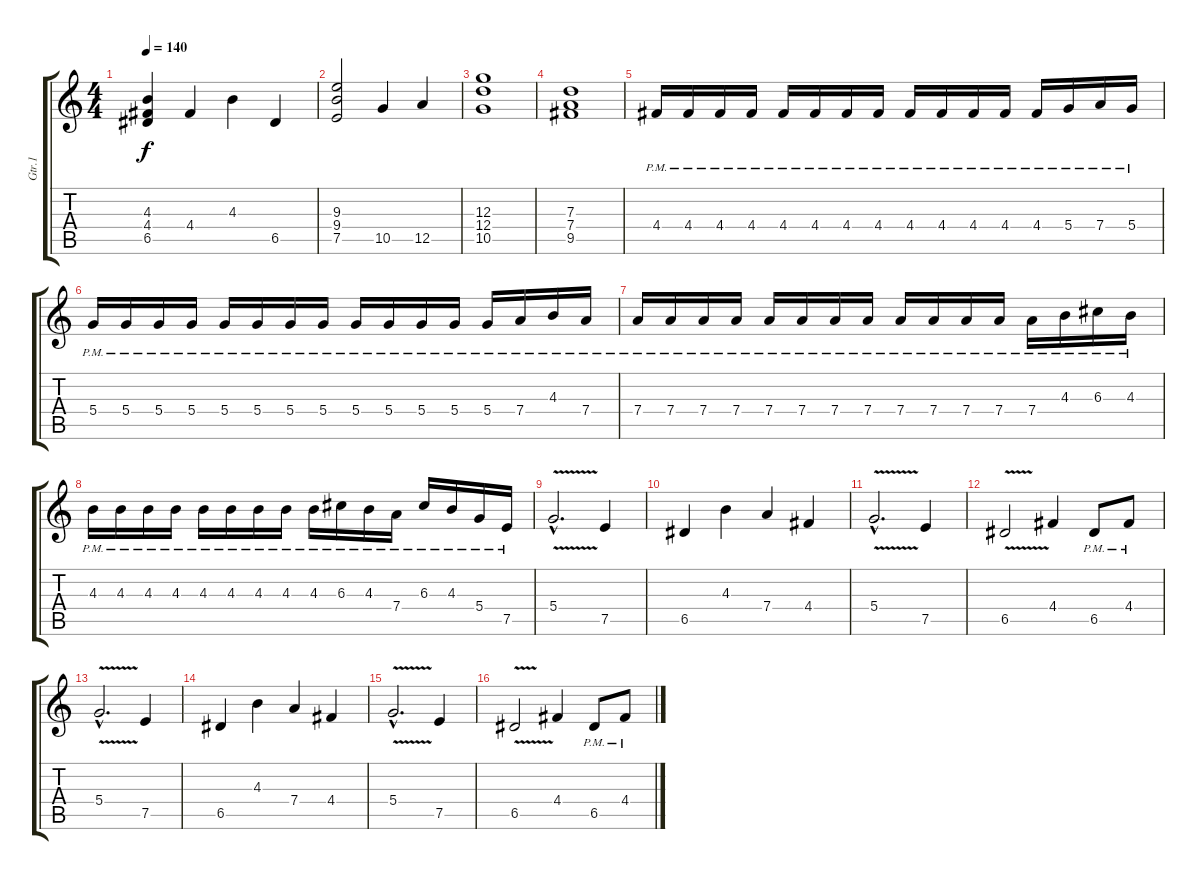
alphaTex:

\track ("Gtr.1" "Gtr.1") {instrument distortionguitar}
\staff {score tabs}
\tuning (E4 B3 G3 D3 A2 E2) {hide}
\ts (4 4)
\tempo 140
\clef g2
\ks c
(4.3 4.4 6.5).4{dy f} 4.4.4 4.3.4 6.5.4 |
(9.3 9.4 7.5).2 10.5.4 12.5.4 |
(12.3 12.4 10.5).1 |
(7.3 7.4 9.5).1 |
4.4{pm}.16 4.4{pm}.16 4.4{pm}.16 4.4{pm}.16 4.4{pm}.16 4.4{pm}.16 4.4{pm}.16 4.4{pm}.16 4.4{pm}.16 4.4{pm}.16 4.4{pm}.16 4.4{pm}.16 4.4{pm}.16 5.4{pm}.16 7.4{pm}.16 5.4{pm}.16 |
5.4{pm}.16 5.4{pm}.16 5.4{pm}.16 5.4{pm}.16 5.4{pm}.16 5.4{pm}.16 5.4{pm}.16 5.4{pm}.16 5.4{pm}.16 5.4{pm}.16 5.4{pm}.16 5.4{pm}.16 5.4{pm}.16 7.4{pm}.16 4.3{pm}.16 7.4{pm}.16 |
7.4{pm}.16 7.4{pm}.16 7.4{pm}.16 7.4{pm}.16 7.4{pm}.16 7.4{pm}.16 7.4{pm}.16 7.4{pm}.16 7.4{pm}.16 7.4{pm}.16 7.4{pm}.16 7.4{pm}.16 7.4{pm}.16 4.3{pm}.16 6.3{pm}.16 4.3{pm}.16 |
4.3{pm}.16 4.3{pm}.16 4.3{pm}.16 4.3{pm}.16 4.3{pm}.16 4.3{pm}.16 4.3{pm}.16 4.3{pm}.16 4.3{pm}.16 6.3{pm}.16 4.3{pm}.16 7.4{pm}.16 6.3{pm}.16 4.3{pm}.16 5.4{pm}.16 7.5{pm}.16 |
5.4{v hac}.2{d} 7.5.4 |
6.5.4 4.3.4 7.4.4 4.4.4 |
5.4{v hac}.2{d} 7.5.4 |
6.5{v}.2 4.4.4 6.5{pm}.8 4.4{pm}.8 |
5.4{v hac}.2{d} 7.5.4 |
6.5.4 4.3.4 7.4.4 4.4.4 |
5.4{v hac}.2{d} 7.5.4 |
6.5{v}.2 4.4.4 6.5{pm}.8 4.4{pm}.8
